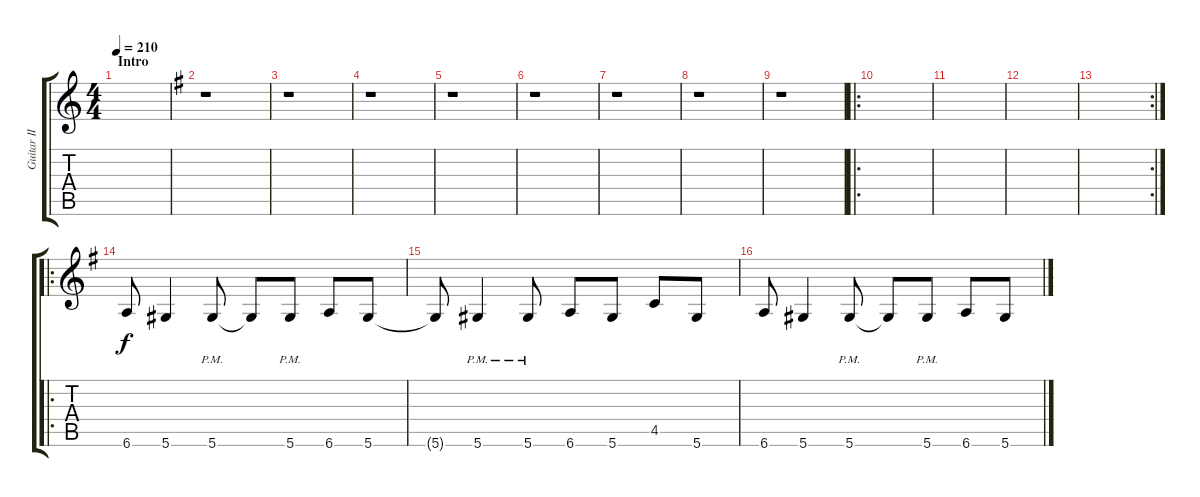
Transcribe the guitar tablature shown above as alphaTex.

\track ("Guitar II (В. Смольский)" "Guitar II ") {instrument distortionguitar}
\staff {score tabs}
\tuning (Eb4 Bb3 Gb3 Db3 Ab2 Eb2) {hide}
\ts (4 4)
\section ("" "Intro")
\tempo 210
\clef g2
\ks c
|
\ks g
r.1 |
r.1 |
r.1 |
r.1 |
r.1 |
r.1 |
r.1 |
r.1 |
\ro
|
|
|
\rc 2
|
\ro
6.6.8 5.6.4 5.6{pm}.8 5.6{t}.8 5.6{pm}.8 6.6.8 5.6.8 |
5.6{t}.8 5.6{pm}.4 5.6{pm}.8 6.6.8 5.6.8 4.5.8 5.6.8 |
6.6.8 5.6.4 5.6{pm}.8 5.6{t}.8 5.6{pm}.8 6.6.8 5.6.8
